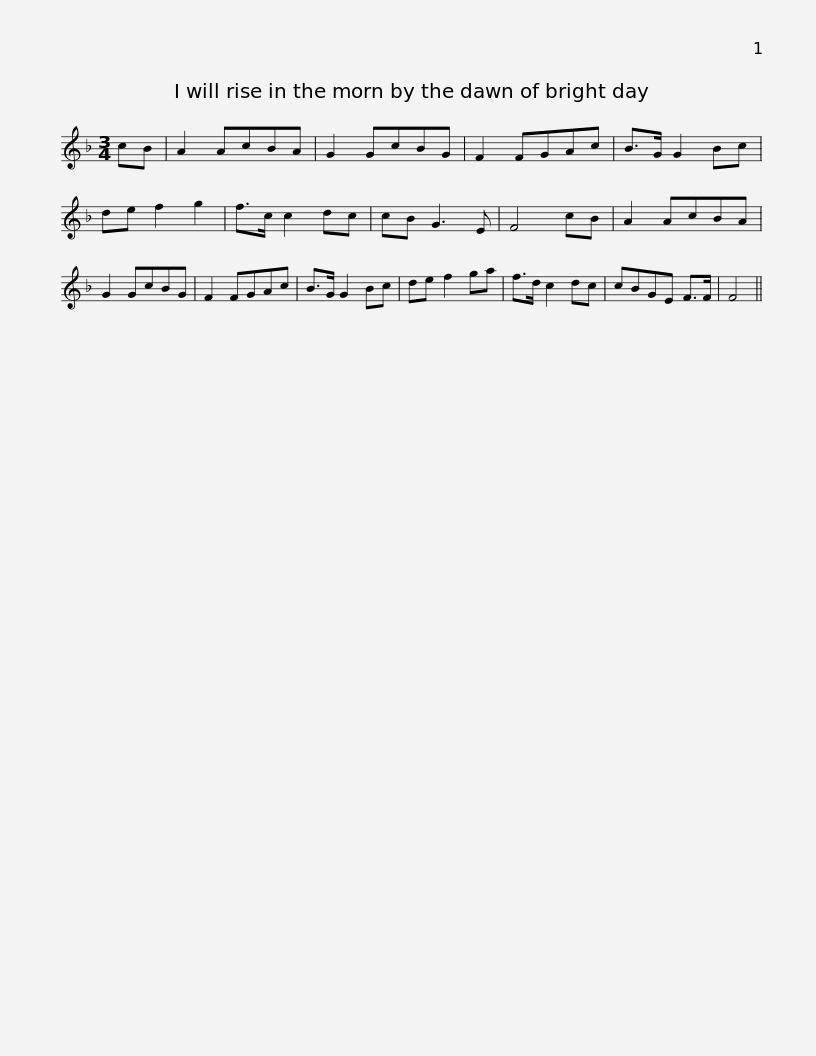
X:1
L:1/8
M:3/4
I:linebreak $
K:F
V:1 treble
V:1
 cB | A2 AcBA | G2 GcBG | F2 FGAc | B>G G2 Bc | %5
 de f2 g2 | f>c c2 dc | cB G3 E | F4 cB |$ A2 AcBA | %10
 G2 GcBG | F2 FGAc | B>G G2 Bc | de f2 ga | f>d c2 dc | %15
 cBGE F>F | F4 || %17
